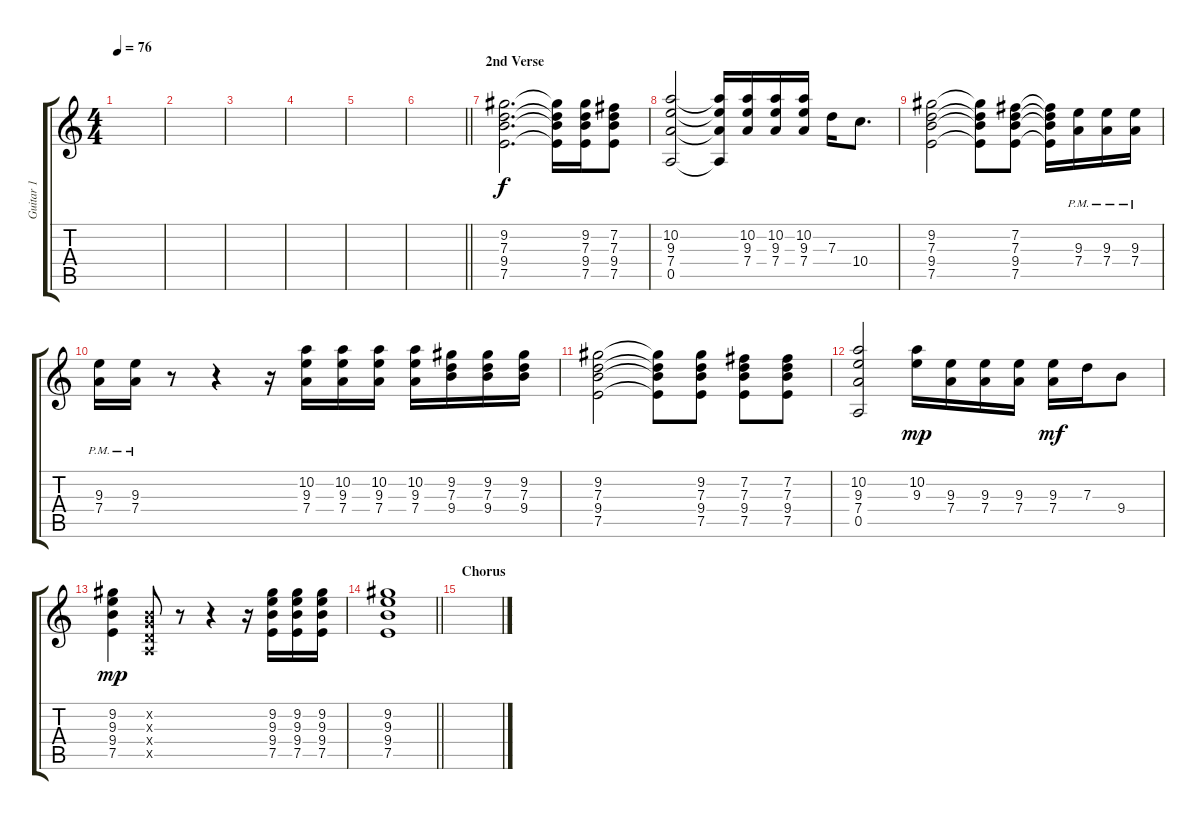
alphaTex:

\track ("Guitar 1" "Guitar 1") {instrument electricguitarclean}
\staff {score tabs}
\tuning (E4 B3 G3 D3 A2 E2) {hide}
\ts (4 4)
\tempo 76
\clef g2
\ks c
|
|
|
|
|
\barLineRight lightlight
|
\section ("" "2nd Verse")
(9.2 7.3 9.4 7.5).2{d dy f} (9.2{t} 7.3{t} 9.4{t} 7.5{t}).16 (9.2 7.3 9.4 7.5).16 (7.2 7.3 9.4 7.5).8 |
(10.2 9.3 7.4 0.5).2 (10.2{t} 9.3{t} 7.4{t} 0.5{t}).16 (10.2 9.3 7.4).16 (10.2 9.3 7.4).16 (10.2 9.3 7.4).16 7.3.16 10.4.8{d} |
(9.2 7.3 9.4 7.5).2 (9.2{t} 7.3{t} 9.4{t} 7.5{t}).8 (7.2 7.3 9.4 7.5).8 (7.2{t} 7.3{t} 9.4{t} 7.5{t}).16 (9.3{pm} 7.4{pm}).16 (9.3{pm} 7.4{pm}).16 (9.3{pm} 7.4{pm}).16 |
(9.3{pm} 7.4{pm}).16 (9.3{pm} 7.4{pm}).16 r.8 r.4 r.16 (10.2 9.3 7.4).16 (10.2 9.3 7.4).16 (10.2 9.3 7.4).16 (10.2 9.3 7.4).16 (9.2 7.3 9.4).16 (9.2 7.3 9.4).16 (9.2 7.3 9.4).16 |
(9.2 7.3 9.4 7.5).2 (9.2{t} 7.3{t} 9.4{t} 7.5{t}).8 (9.2 7.3 9.4 7.5).8 (7.2 7.3 9.4 7.5).8 (7.2 7.3 9.4 7.5).8 |
(10.2 9.3 7.4 0.5).2 (10.2 9.3).16{dy mp} (9.3 7.4).16 (9.3 7.4).16 (9.3 7.4).16 (9.3 7.4).16{dy mf} 7.3.16 9.4.8 |
(9.2 9.3 9.4 7.5).4{dy mp} (0.2{x} 0.3{x} 0.4{x} 0.5{x}).8 r.8 r.4 r.16 (9.2 9.3 9.4 7.5).16 (9.2 9.3 9.4 7.5).16 (9.2 9.3 9.4 7.5).16 |
\barLineRight lightlight
(9.2 9.3 9.4 7.5).1 |
\section ("" "Chorus")
